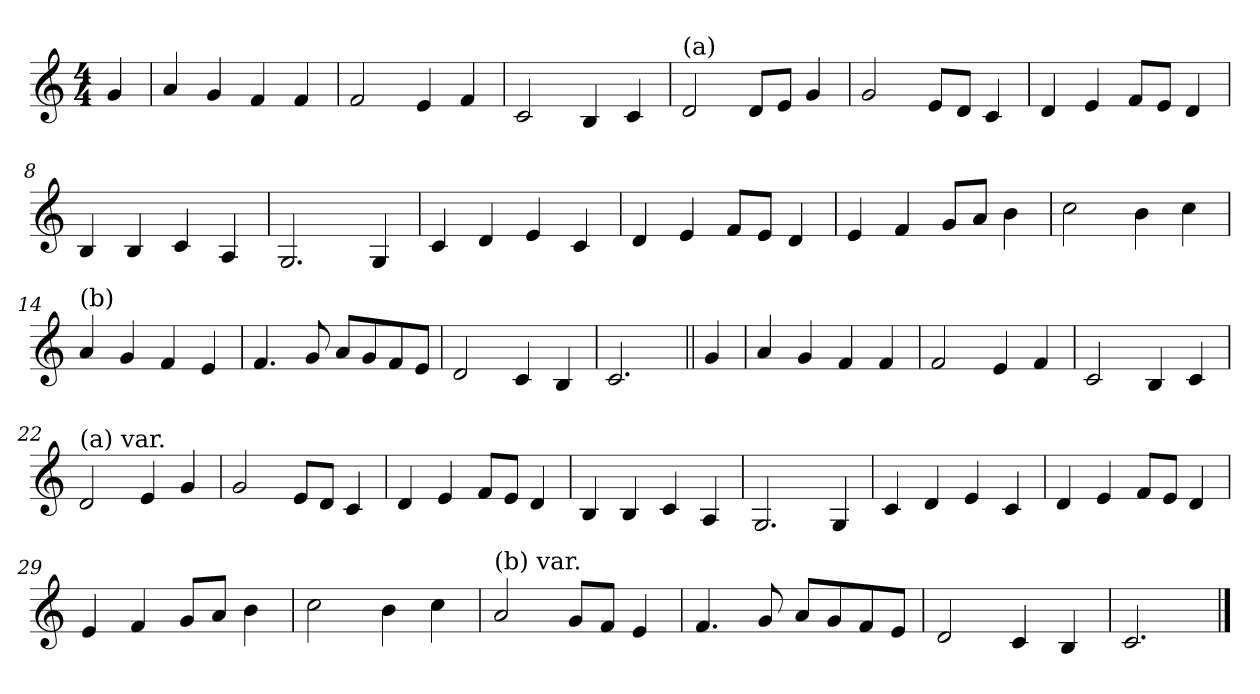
**kern
*part1
*staff1
*clefG2
*k[]
*M4/4
=1
4g/
=2
4a/
4g/
4f/
4f/
=3
2f/
4e/
4f/
=4
2c/
4B/
4c/
=5
!LO:TX:a:t=(a)
2d/
8d/L
8e/J
4g/
=6
2g/
8e/L
8d/J
4c/
=7
4d/
4e/
8f/L
8e/J
4d/
=8
4B/
4B/
4c/
4A/
=9
2.G/
4G/
!!LO:LB:g=z
=10
4c/
4d/
4e/
4c/
=11
4d/
4e/
8f/L
8e/J
4d/
=12
4e/
4f/
8g/L
8a/J
4b\
=13
2cc\
4b\
4cc\
=14
!LO:TX:a:t=(b)
4a/
4g/
4f/
4e/
=15
4.f/
8g/
8a/L
8g/
8f/
8e/J
=16
2d/
4c/
4B/
=17
2.c/
!!LO:LB:g=z
=18||
4g/
=19
4a/
4g/
4f/
4f/
=20
2f/
4e/
4f/
=21
2c/
4B/
4c/
=22
!LO:TX:a:t=(a) var.
2d/
4e/
4g/
=23
2g/
8e/L
8d/J
4c/
=24
4d/
4e/
8f/L
8e/J
4d/
=25
4B/
4B/
4c/
4A/
=26
2.G/
4G/
=27
4c/
4d/
4e/
4c/
!!LO:LB:g=z
=28
4d/
4e/
8f/L
8e/J
4d/
=29
4e/
4f/
8g/L
8a/J
4b\
=30
2cc\
4b\
4cc\
=31
!LO:TX:a:t=(b) var.
2a/
8g/L
8f/J
4e/
=32
4.f/
8g/
8a/L
8g/
8f/
8e/J
=33
2d/
4c/
4B/
=34
2.c/
==
*-
